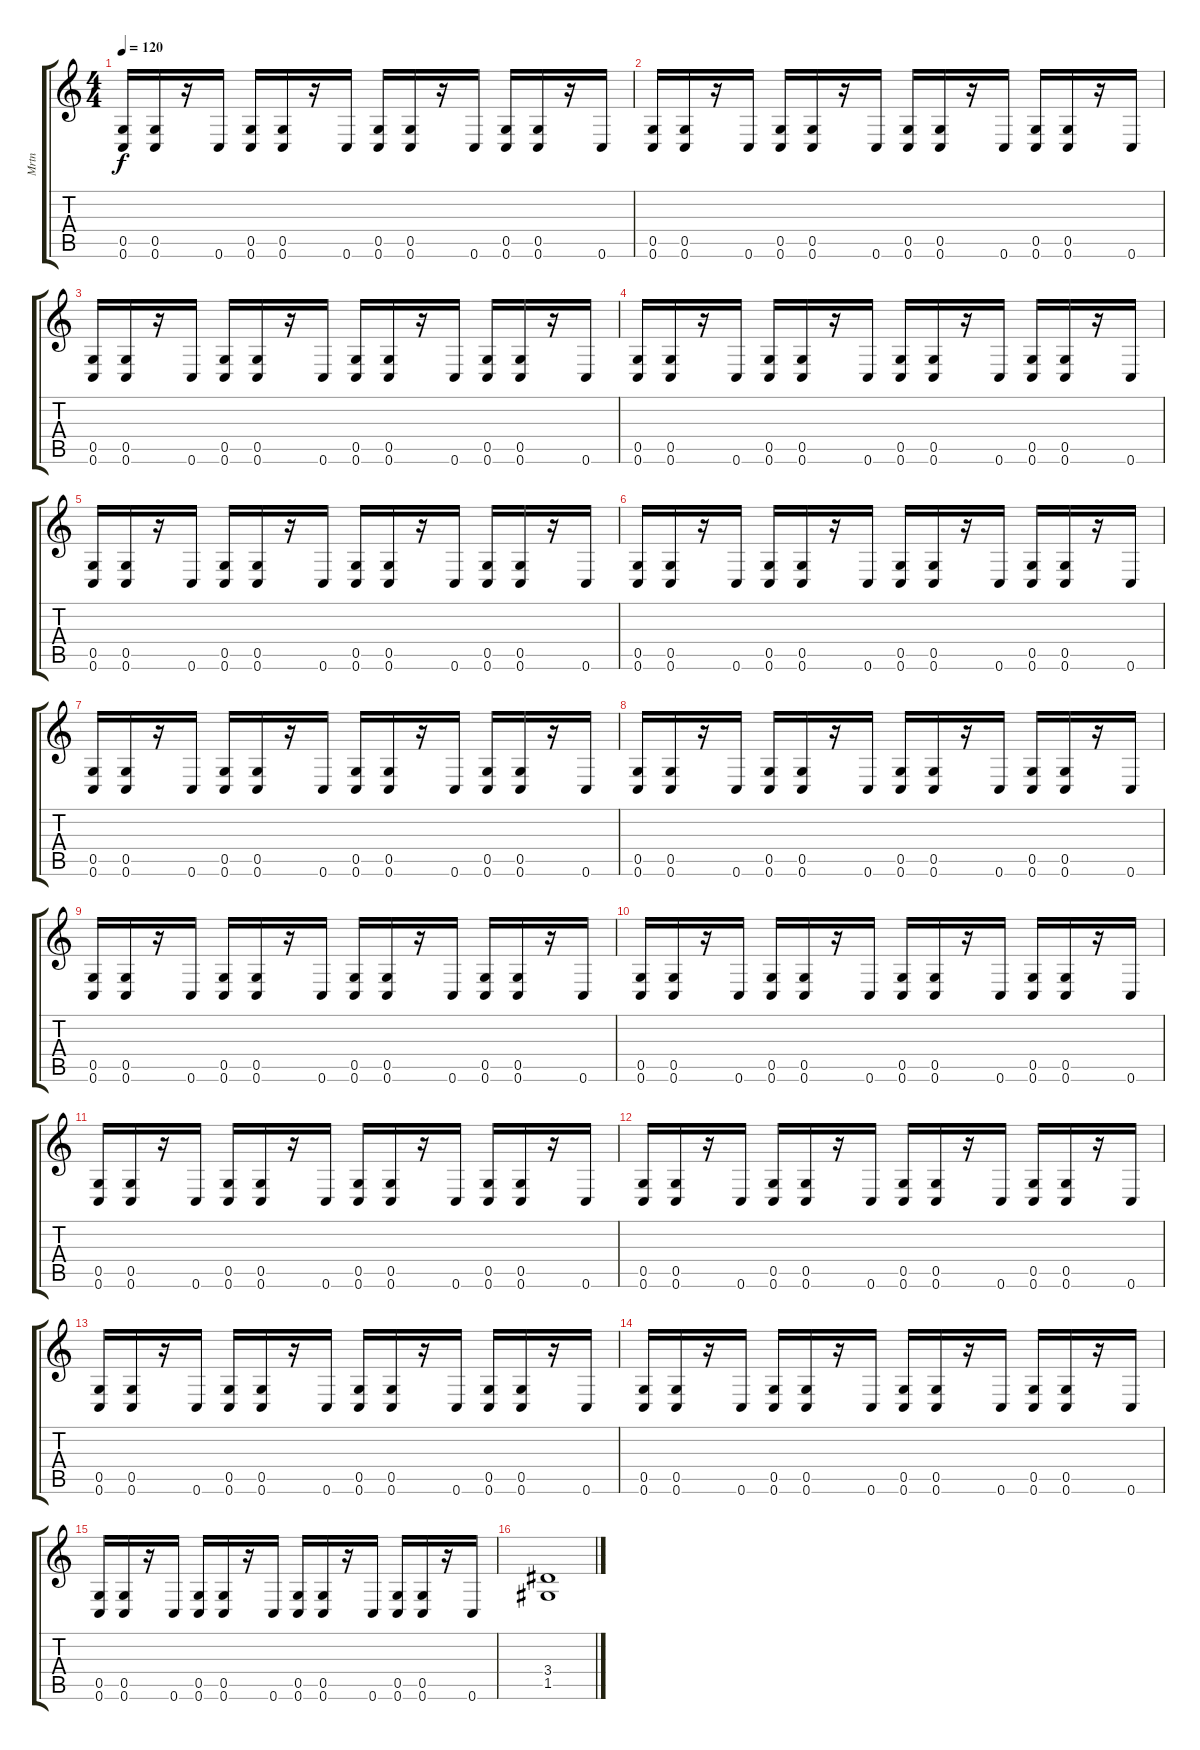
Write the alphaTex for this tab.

\track ("Mrtn" "Mrtn") {instrument distortionguitar}
\staff {score tabs}
\tuning (D4 A3 F3 C3 G2 C2) {hide}
\ts (4 4)
\tempo 120
\clef g2
\ks c
(0.5 0.6).16{dy f} (0.5 0.6).16 r.16 0.6.16 (0.5 0.6).16 (0.5 0.6).16 r.16 0.6.16 (0.5 0.6).16 (0.5 0.6).16 r.16 0.6.16 (0.5 0.6).16 (0.5 0.6).16 r.16 0.6.16 |
(0.5 0.6).16 (0.5 0.6).16 r.16 0.6.16 (0.5 0.6).16 (0.5 0.6).16 r.16 0.6.16 (0.5 0.6).16 (0.5 0.6).16 r.16 0.6.16 (0.5 0.6).16 (0.5 0.6).16 r.16 0.6.16 |
(0.5 0.6).16 (0.5 0.6).16 r.16 0.6.16 (0.5 0.6).16 (0.5 0.6).16 r.16 0.6.16 (0.5 0.6).16 (0.5 0.6).16 r.16 0.6.16 (0.5 0.6).16 (0.5 0.6).16 r.16 0.6.16 |
(0.5 0.6).16 (0.5 0.6).16 r.16 0.6.16 (0.5 0.6).16 (0.5 0.6).16 r.16 0.6.16 (0.5 0.6).16 (0.5 0.6).16 r.16 0.6.16 (0.5 0.6).16 (0.5 0.6).16 r.16 0.6.16 |
(0.5 0.6).16 (0.5 0.6).16 r.16 0.6.16 (0.5 0.6).16 (0.5 0.6).16 r.16 0.6.16 (0.5 0.6).16 (0.5 0.6).16 r.16 0.6.16 (0.5 0.6).16 (0.5 0.6).16 r.16 0.6.16 |
(0.5 0.6).16 (0.5 0.6).16 r.16 0.6.16 (0.5 0.6).16 (0.5 0.6).16 r.16 0.6.16 (0.5 0.6).16 (0.5 0.6).16 r.16 0.6.16 (0.5 0.6).16 (0.5 0.6).16 r.16 0.6.16 |
(0.5 0.6).16 (0.5 0.6).16 r.16 0.6.16 (0.5 0.6).16 (0.5 0.6).16 r.16 0.6.16 (0.5 0.6).16 (0.5 0.6).16 r.16 0.6.16 (0.5 0.6).16 (0.5 0.6).16 r.16 0.6.16 |
(0.5 0.6).16 (0.5 0.6).16 r.16 0.6.16 (0.5 0.6).16 (0.5 0.6).16 r.16 0.6.16 (0.5 0.6).16 (0.5 0.6).16 r.16 0.6.16 (0.5 0.6).16 (0.5 0.6).16 r.16 0.6.16 |
(0.5 0.6).16 (0.5 0.6).16 r.16 0.6.16 (0.5 0.6).16 (0.5 0.6).16 r.16 0.6.16 (0.5 0.6).16 (0.5 0.6).16 r.16 0.6.16 (0.5 0.6).16 (0.5 0.6).16 r.16 0.6.16 |
(0.5 0.6).16 (0.5 0.6).16 r.16 0.6.16 (0.5 0.6).16 (0.5 0.6).16 r.16 0.6.16 (0.5 0.6).16 (0.5 0.6).16 r.16 0.6.16 (0.5 0.6).16 (0.5 0.6).16 r.16 0.6.16 |
(0.5 0.6).16 (0.5 0.6).16 r.16 0.6.16 (0.5 0.6).16 (0.5 0.6).16 r.16 0.6.16 (0.5 0.6).16 (0.5 0.6).16 r.16 0.6.16 (0.5 0.6).16 (0.5 0.6).16 r.16 0.6.16 |
(0.5 0.6).16 (0.5 0.6).16 r.16 0.6.16 (0.5 0.6).16 (0.5 0.6).16 r.16 0.6.16 (0.5 0.6).16 (0.5 0.6).16 r.16 0.6.16 (0.5 0.6).16 (0.5 0.6).16 r.16 0.6.16 |
(0.5 0.6).16 (0.5 0.6).16 r.16 0.6.16 (0.5 0.6).16 (0.5 0.6).16 r.16 0.6.16 (0.5 0.6).16 (0.5 0.6).16 r.16 0.6.16 (0.5 0.6).16 (0.5 0.6).16 r.16 0.6.16 |
(0.5 0.6).16 (0.5 0.6).16 r.16 0.6.16 (0.5 0.6).16 (0.5 0.6).16 r.16 0.6.16 (0.5 0.6).16 (0.5 0.6).16 r.16 0.6.16 (0.5 0.6).16 (0.5 0.6).16 r.16 0.6.16 |
(0.5 0.6).16 (0.5 0.6).16 r.16 0.6.16 (0.5 0.6).16 (0.5 0.6).16 r.16 0.6.16 (0.5 0.6).16 (0.5 0.6).16 r.16 0.6.16 (0.5 0.6).16 (0.5 0.6).16 r.16 0.6.16 |
(3.4 1.5).1
